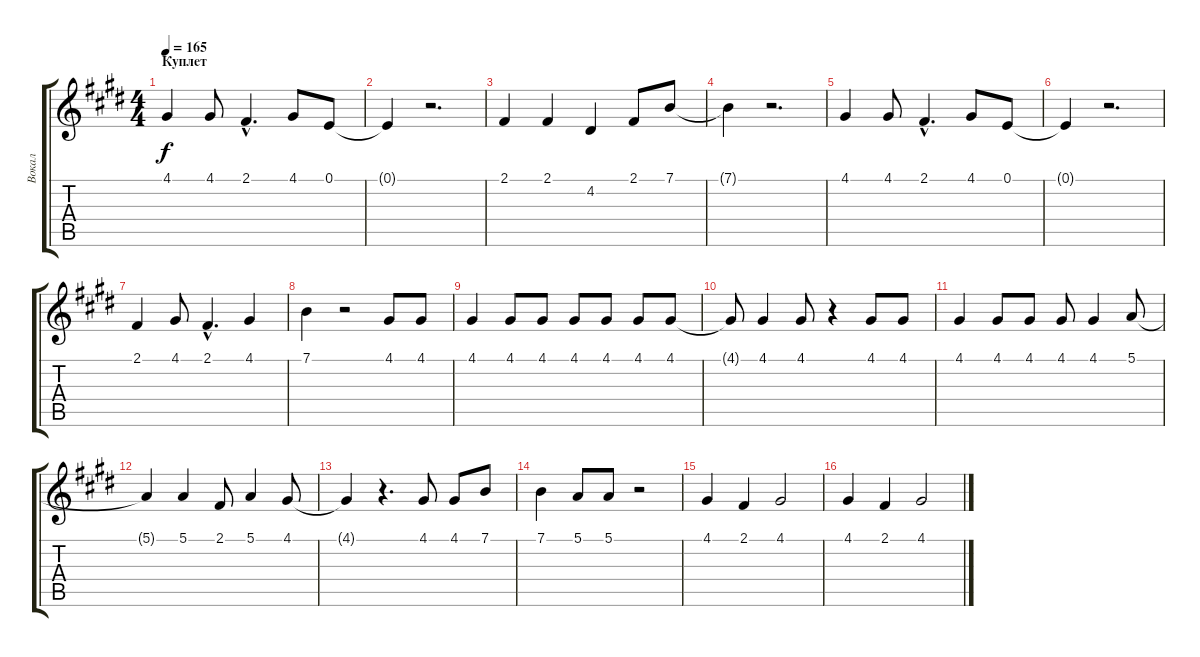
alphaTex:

\track ("Вокал" "Вокал") {instrument cello}
\staff {score tabs}
\tuning (E4 B3 G3 D3 A2 E2) {hide}
\ts (4 4)
\section ("" "Куплет")
\tempo 165
\clef g2
\ks e
4.1.4{dy f} 4.1.8 2.1{hac}.4{d} 4.1.8 0.1.8 |
0.1{t}.4 r.2{d} |
2.1.4 2.1.4 4.2.4 2.1.8 7.1.8 |
7.1{t}.4 r.2{d} |
4.1.4 4.1.8 2.1{hac}.4{d} 4.1.8 0.1.8 |
0.1{t}.4 r.2{d} |
2.1.4 4.1.8 2.1{hac}.4{d} 4.1.4 |
7.1.4 r.2 4.1.8 4.1.8 |
4.1.4 4.1.8 4.1.8 4.1.8 4.1.8 4.1.8 4.1.8 |
4.1{t}.8 4.1.4 4.1.8 r.4 4.1.8 4.1.8 |
4.1.4 4.1.8 4.1.8 4.1.8 4.1.4 5.1.8 |
5.1{t}.4 5.1.4 2.1.8 5.1.4 4.1.8 |
4.1{t}.4 r.4{d} 4.1.8 4.1.8 7.1.8 |
7.1.4 5.1.8 5.1.8 r.2 |
4.1.4 2.1.4 4.1.2 |
4.1.4 2.1.4 4.1.2
